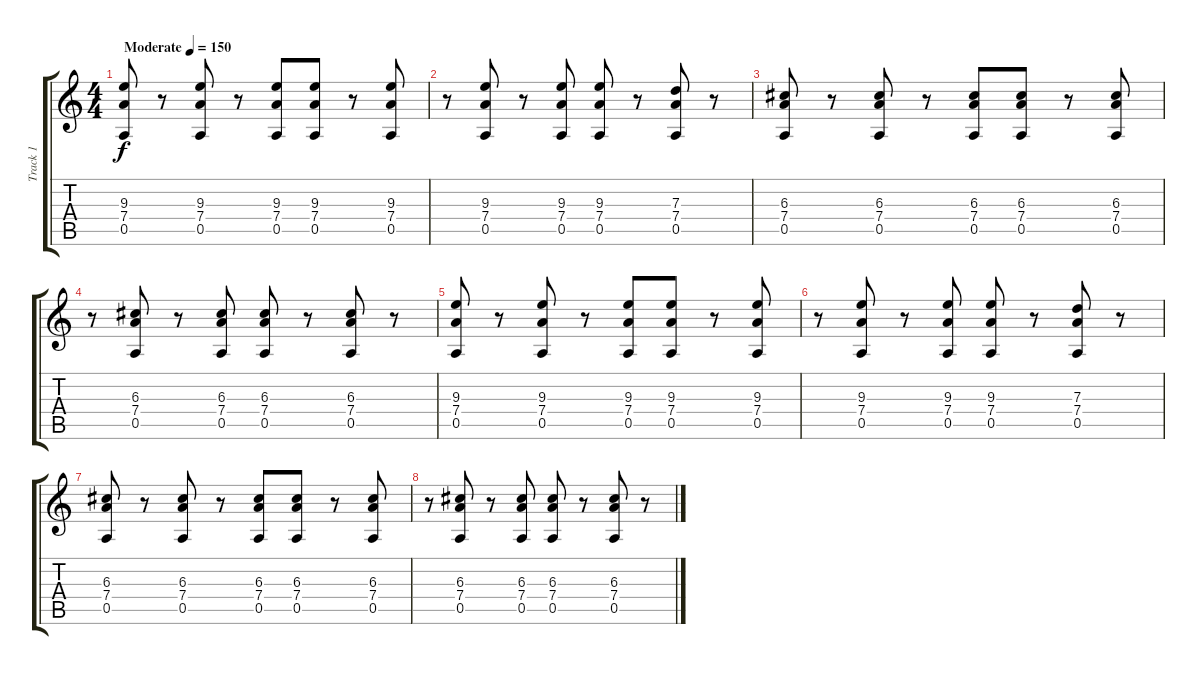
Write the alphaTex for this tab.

\track ("Track 1" "Track 1") {instrument electricguitarclean}
\staff {score tabs}
\tuning (E4 B3 G3 D3 A2 E2) {hide}
\ts (4 4)
\tempo (150 "Moderate")
\clef g2
\ks c
(9.3 7.4 0.5).8{dy f instrument electricguitarclean} r.8 (9.3 7.4 0.5).8 r.8 (9.3 7.4 0.5).8 (9.3 7.4 0.5).8 r.8 (9.3 7.4 0.5).8 |
r.8 (9.3 7.4 0.5).8 r.8 (9.3 7.4 0.5).8 (9.3 7.4 0.5).8 r.8 (7.3 7.4 0.5).8 r.8 |
(6.3 7.4 0.5).8 r.8 (6.3 7.4 0.5).8 r.8 (6.3 7.4 0.5).8 (6.3 7.4 0.5).8 r.8 (6.3 7.4 0.5).8 |
r.8 (6.3 7.4 0.5).8 r.8 (6.3 7.4 0.5).8 (6.3 7.4 0.5).8 r.8 (6.3 7.4 0.5).8 r.8 |
(9.3 7.4 0.5).8 r.8 (9.3 7.4 0.5).8 r.8 (9.3 7.4 0.5).8 (9.3 7.4 0.5).8 r.8 (9.3 7.4 0.5).8 |
r.8 (9.3 7.4 0.5).8 r.8 (9.3 7.4 0.5).8 (9.3 7.4 0.5).8 r.8 (7.3 7.4 0.5).8 r.8 |
(6.3 7.4 0.5).8 r.8 (6.3 7.4 0.5).8 r.8 (6.3 7.4 0.5).8 (6.3 7.4 0.5).8 r.8 (6.3 7.4 0.5).8 |
r.8 (6.3 7.4 0.5).8 r.8 (6.3 7.4 0.5).8 (6.3 7.4 0.5).8 r.8 (6.3 7.4 0.5).8 r.8
